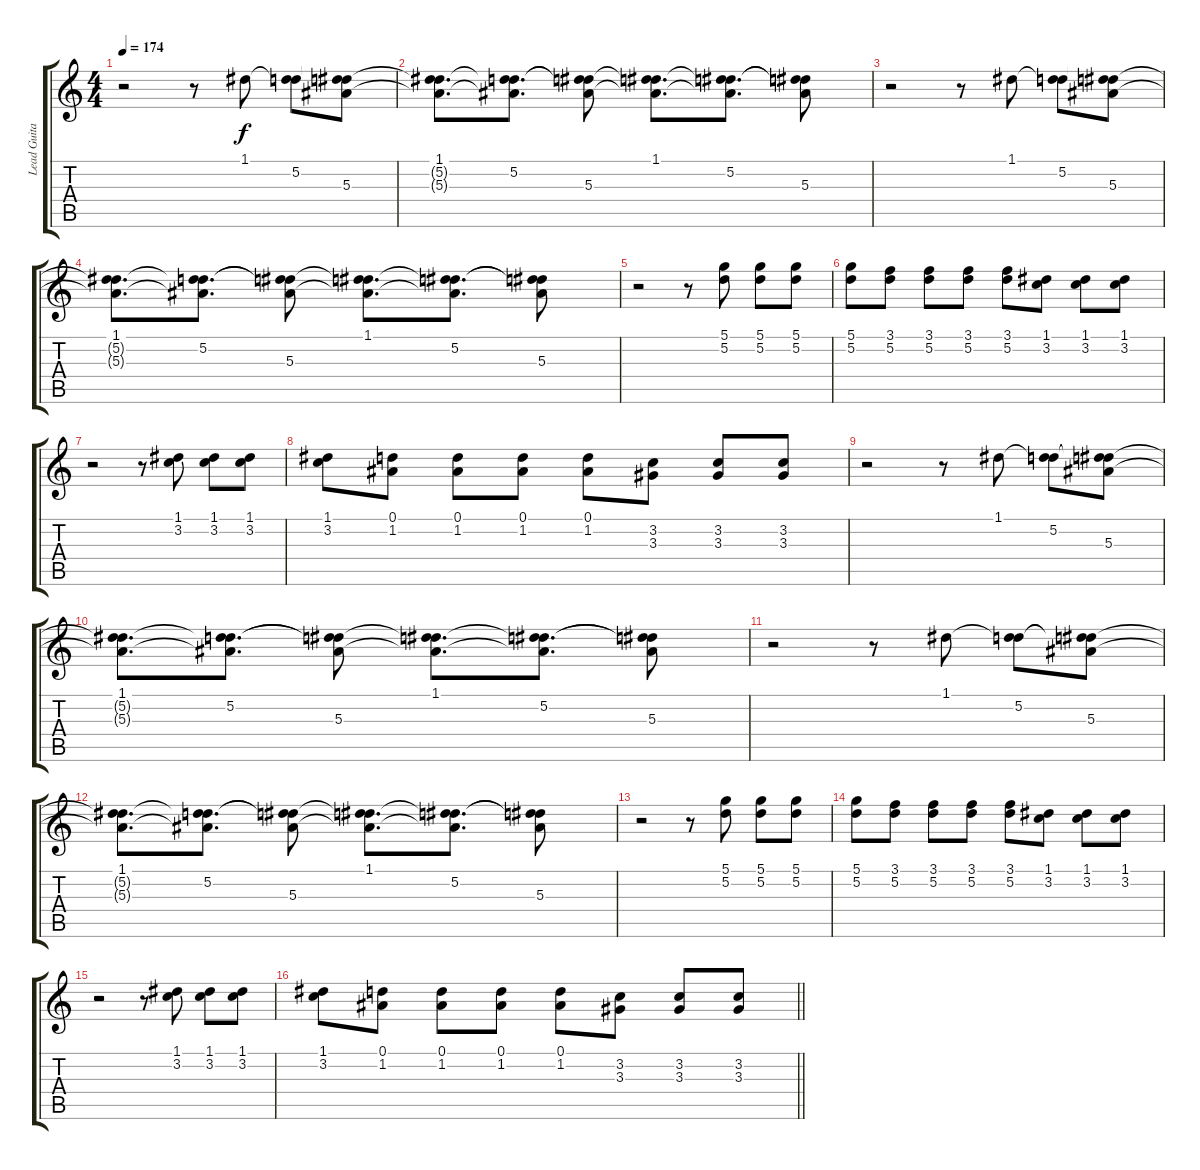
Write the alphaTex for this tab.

\track ("Lead Guitar (Andi)" "Lead Guita") {instrument distortionguitar}
\staff {score tabs}
\tuning (D4 A3 F3 C3 G2 C2) {hide}
\ts (4 4)
\tempo 174
\clef g2
\ks c
r.2{dy f} r.8 1.1.8 (1.1{t} 5.2).8 (1.1{t} 5.2{t} 5.3).8 |
(1.1 5.2{t} 5.3{t}).8{d} (1.1{t} 5.2 5.3{t}).8{d} (1.1{t} 5.2{t} 5.3).8 (1.1 5.2{t} 5.3{t}).8{d} (1.1{t} 5.2 5.3{t}).8{d} (1.1{t} 5.2{t} 5.3).8 |
r.2 r.8 1.1.8 (1.1{t} 5.2).8 (1.1{t} 5.2{t} 5.3).8 |
(1.1 5.2{t} 5.3{t}).8{d} (1.1{t} 5.2 5.3{t}).8{d} (1.1{t} 5.2{t} 5.3).8 (1.1 5.2{t} 5.3{t}).8{d} (1.1{t} 5.2 5.3{t}).8{d} (1.1{t} 5.2{t} 5.3).8 |
r.2 r.8 (5.1 5.2).8 (5.1 5.2).8 (5.1 5.2).8 |
(5.1 5.2).8 (3.1 5.2).8 (3.1 5.2).8 (3.1 5.2).8 (3.1 5.2).8 (1.1 3.2).8 (1.1 3.2).8 (1.1 3.2).8 |
r.2 r.8 (1.1 3.2).8 (1.1 3.2).8 (1.1 3.2).8 |
(1.1 3.2).8 (0.1 1.2).8 (0.1 1.2).8 (0.1 1.2).8 (0.1 1.2).8 (3.2 3.3).8 (3.2 3.3).8 (3.2 3.3).8 |
r.2 r.8 1.1.8 (1.1{t} 5.2).8 (1.1{t} 5.2{t} 5.3).8 |
(1.1 5.2{t} 5.3{t}).8{d} (1.1{t} 5.2 5.3{t}).8{d} (1.1{t} 5.2{t} 5.3).8 (1.1 5.2{t} 5.3{t}).8{d} (1.1{t} 5.2 5.3{t}).8{d} (1.1{t} 5.2{t} 5.3).8 |
r.2 r.8 1.1.8 (1.1{t} 5.2).8 (1.1{t} 5.2{t} 5.3).8 |
(1.1 5.2{t} 5.3{t}).8{d} (1.1{t} 5.2 5.3{t}).8{d} (1.1{t} 5.2{t} 5.3).8 (1.1 5.2{t} 5.3{t}).8{d} (1.1{t} 5.2 5.3{t}).8{d} (1.1{t} 5.2{t} 5.3).8 |
r.2 r.8 (5.1 5.2).8 (5.1 5.2).8 (5.1 5.2).8 |
(5.1 5.2).8 (3.1 5.2).8 (3.1 5.2).8 (3.1 5.2).8 (3.1 5.2).8 (1.1 3.2).8 (1.1 3.2).8 (1.1 3.2).8 |
r.2 r.8 (1.1 3.2).8 (1.1 3.2).8 (1.1 3.2).8 |
\barLineRight lightlight
(1.1 3.2).8 (0.1 1.2).8 (0.1 1.2).8 (0.1 1.2).8 (0.1 1.2).8 (3.2 3.3).8 (3.2 3.3).8 (3.2 3.3).8
